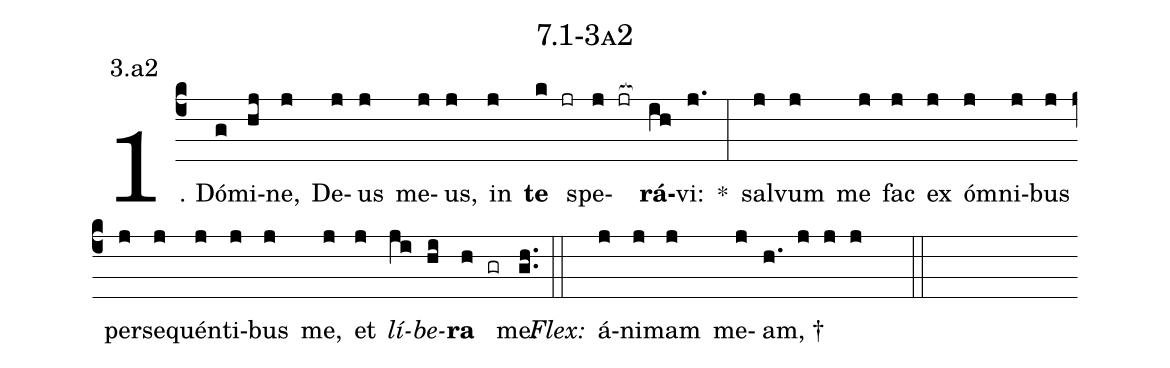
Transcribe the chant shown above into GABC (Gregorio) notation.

name: 7.1-3a2;
annotation: 3.a2;
%%
(c4)1. Dó(g)mi(hj)ne,(j) De(j)us(j) me(j)us,(j) in(j) <b>te</b>(k jr) spe(j jr[ocb:1{])<b>rá</b>(ih[ocb:0}])vi:(j.) *(:) sal(j)vum(j) me(j) fac(j) ex(j) óm(j)ni(j)bus(j) per(j)se(j)quén(j)ti(j)bus(j) me,(j) et(j) <i>lí</i>(ji)<i>be</i>(hi)<b>ra</b>(h gr) me.(gh..) (::)
<i>Flex:</i>()  á(j)ni(j)mam(j) me(j)am, †(h. j j j  ::)
